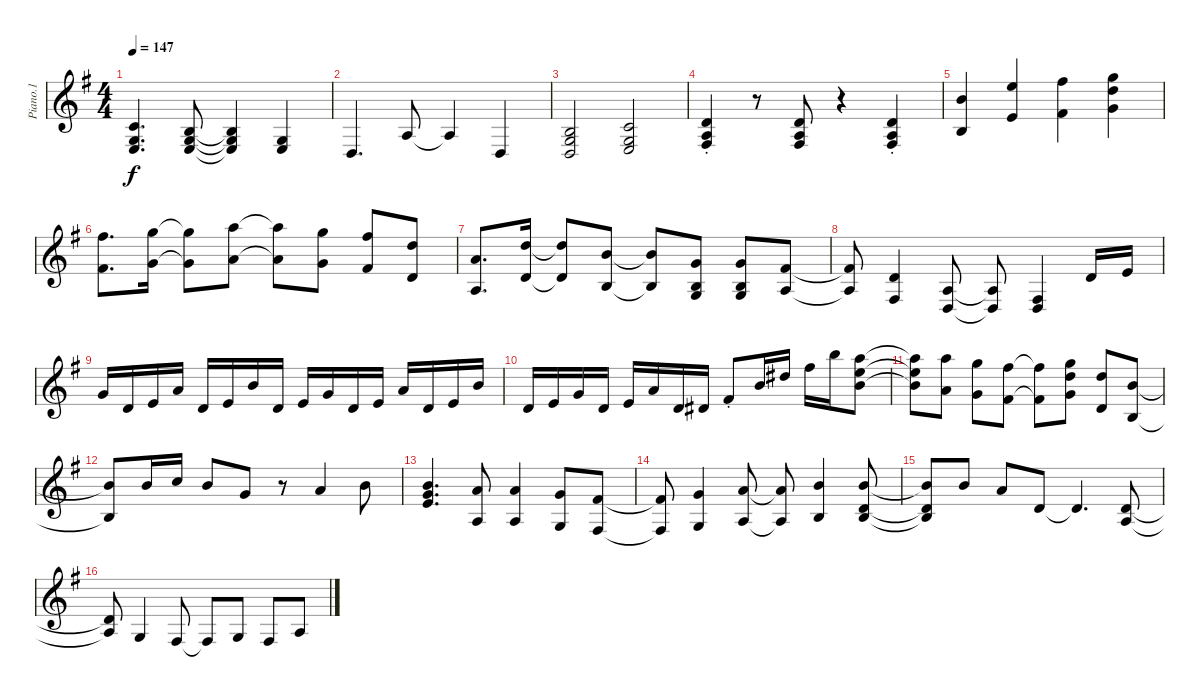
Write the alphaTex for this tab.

\track ("Piano.1" "Piano.1") {instrument acousticgrandpiano}
\staff {score}
\tuning (E4 B3 G3 C3 G2 E2) {hide}
\ts (4 4)
\tempo 147
\clef g2
\ks g
(1.2 0.3 4.4).4{d dy f} (0.2 0.3 4.4).8 (0.2{t} 0.3{t} 4.4{t}).4 (0.3 4.4).4 |
2.4.4{d} 2.3.8 2.3{t}.4 2.4.4 |
(0.2 0.3 10.6).2 (1.2 0.3 4.4).2 |
(3.2{st} 2.3{st} 6.4{st}).4 r.8 (3.2 2.3 6.4).8 r.4 (3.2{st} 2.3{st} 6.4{st}).4 |
\ks eminor
(7.1 0.2).4 (12.1 5.2).4 (14.1 7.2).4 (15.1 15.2 12.3).4 |
(2.1 19.2).8{d} (3.1 20.2).16 (3.1{t} 20.2{t}).8 (5.1 22.2).8 (5.1{t} 22.2{t}).8 (3.1 20.2).8 (2.1 19.2).8 (10.1 3.2).8 |
(5.1 2.3).8{d} (10.1 3.2).16 (10.1{t} 3.2{t}).8 (7.1 0.2).8 (7.1{t} 0.2{t}).8 (3.1 0.2 0.3).8 (3.1 0.2 0.3).8 (2.1 2.3).8 |
(2.1{t} 2.3{t}).8 (3.2 6.4).4 (2.3 2.4).8 (2.3{t} 2.4{t}).8 (2.4 11.5).4 3.2.16 0.1.16 |
3.1.16 3.2.16 0.1.16 5.1.16 3.2.16 0.1.16 7.1.16 3.2.16 0.1.16 3.1.16 3.2.16 0.1.16 5.1.16 3.2.16 0.1.16 7.1.16 |
3.2.16 0.1.16 3.1.16 3.2.16 0.1.16 5.1.16 3.2.16 4.2.16 2.1{st}.8 7.1.16 11.1.16 14.1.16 19.1.16 (17.1 17.2 16.3).8 |
(17.1{t} 17.2{t} 16.3{t}).8 (5.1 22.2).8 (3.1 20.2).8 (2.1 19.2).8 (2.1{t} 19.2{t}).8 (3.1 15.2 24.3).8 (10.1 3.2).8 (7.1 0.2).8 |
(7.1{t} 0.2{t}).8 7.1.16 8.1.16 7.1.8 3.1.8 r.8 5.1.4 7.1.8 |
(7.1 8.2 9.3).4{d} (5.1 2.3).8 (5.1 2.3).4 (3.1 0.3).8 (2.1 6.4).8 |
(2.1{t} 6.4{t}).8 (3.1 0.3).4 (5.1 2.3).8 (5.1{t} 2.3{t}).8 (7.1 0.2).4 (7.1 3.2 4.3).8 |
(7.1{t} 3.2{t} 4.3{t}).8 7.1.8 5.1.8 3.2.8 3.2{t}.4{d} (3.2 2.3).8 |
(3.2{t} 2.3{t}).8 0.3.4 6.4.8 6.4{t}.8 0.3.8 6.4.8 2.3.8
